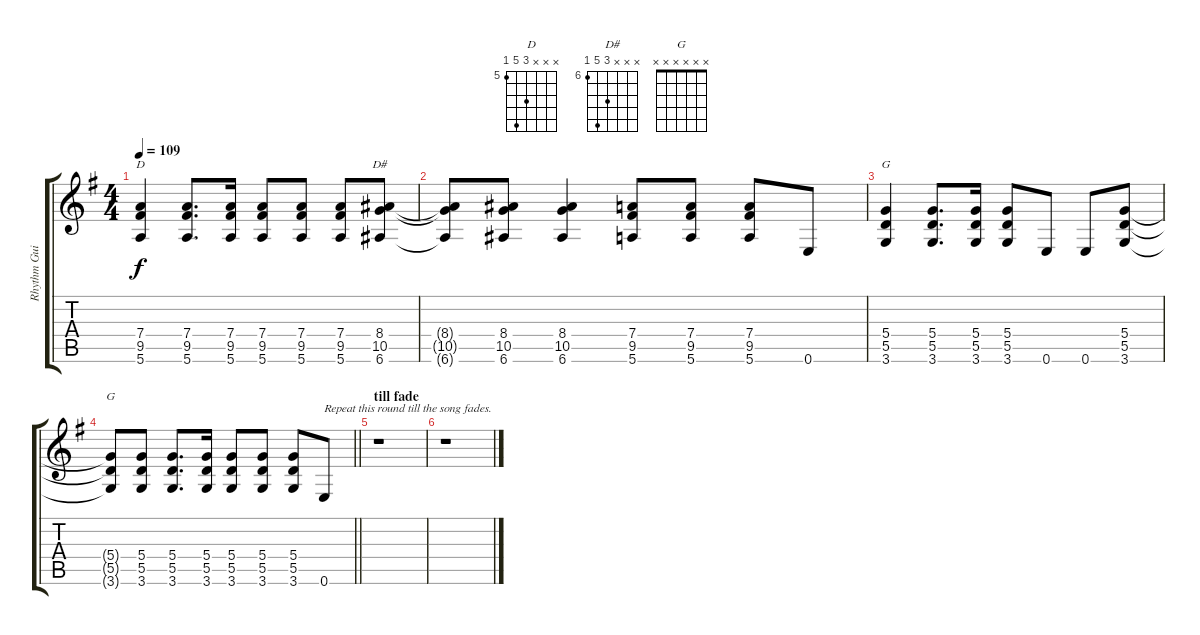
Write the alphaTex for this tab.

\track ("Rhythm Guitar" "Rhythm Gui") {instrument electricguitarclean}
\staff {score tabs}
\tuning (E4 B3 G3 D3 A2 E2) {hide}
\chord ("D" x x x 7 9 5) {firstfret 5}
\chord ("D#" x x x 8 10 6) {firstfret 6}
\chord ("G" x x x 5 5 3) {firstfret 3}
\chord ("G" x x x x x x)
\ts (4 4)
\tempo 109
\clef g2
\ks g
(7.4 9.5 5.6).4{ch "D" dy f} (7.4 9.5 5.6).8{d} (7.4 9.5 5.6).16 (7.4 9.5 5.6).8 (7.4 9.5 5.6).8 (7.4 9.5 5.6).8 (8.4 10.5 6.6).8{ch "D#"} |
(8.4{t} 10.5{t} 6.6{t}).8 (8.4 10.5 6.6).8 (8.4 10.5 6.6).4 (7.4 9.5 5.6).8 (7.4 9.5 5.6).8 (7.4 9.5 5.6).8 0.6.8 |
(5.4 5.5 3.6).4{ch "G"} (5.4 5.5 3.6).8{d} (5.4 5.5 3.6).16 (5.4 5.5 3.6).8 0.6.8 0.6.8 (5.4 5.5 3.6).8 |
\barLineRight lightlight
(5.4{t} 5.5{t} 3.6{t}).8{ch "G"} (5.4 5.5 3.6).8 (5.4 5.5 3.6).8{d} (5.4 5.5 3.6).16 (5.4 5.5 3.6).8 (5.4 5.5 3.6).8 (5.4 5.5 3.6).8 0.6.8{txt "Repeat this round till the song fades."} |
\section ("" "till fade")
r.1 |
r.1
